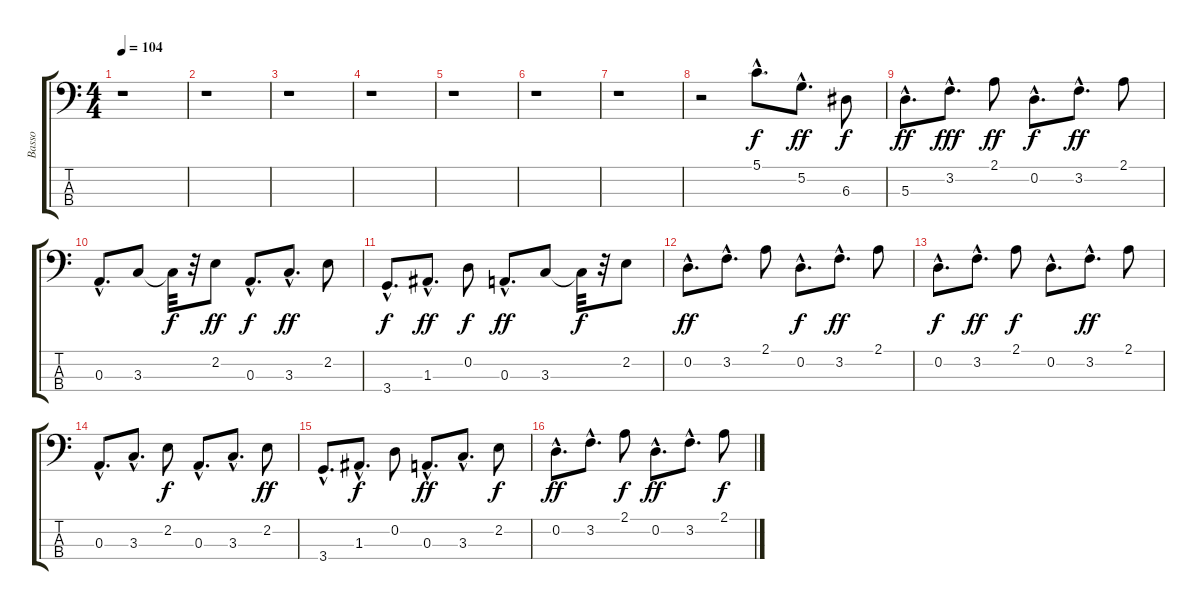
\track ("Basso" "Basso") {instrument electricbassfinger}
\staff {score tabs}
\tuning (G2 D2 A1 E1) {hide}
\ts (4 4)
\tempo 104
\clef f4
\ks c
r.1{dy f instrument electricbassfinger} |
r.1 |
r.1 |
r.1 |
r.1 |
r.1 |
r.1 |
r.2 5.1{hac}.8{d} 5.2{hac}.8{d dy ff} 6.3.8{dy f} |
5.3{hac}.8{d dy ff} 3.2{hac}.8{d dy fff} 2.1.8{dy ff} 0.2{hac}.8{d dy f} 3.2{hac}.8{d dy ff} 2.1.8 |
0.3{hac}.8{d} 3.3.8 3.3{t}.32{dy f} r.32 2.2.8{dy ff} 0.3{hac}.8{d dy f} 3.3{hac}.8{d dy ff} 2.2.8 |
3.4{hac}.8{d dy f} 1.3{hac}.8{d dy ff} 0.2.8{dy f} 0.3{hac}.8{d dy ff} 3.3.8 3.3{t}.32{dy f} r.32 2.2.8 |
0.2{hac}.8{d dy ff} 3.2{hac}.8{d} 2.1.8 0.2{hac}.8{d dy f} 3.2{hac}.8{d dy ff} 2.1.8 |
0.2{hac}.8{d dy f} 3.2{hac}.8{d dy ff} 2.1.8{dy f} 0.2{hac}.8{d} 3.2{hac}.8{d dy ff} 2.1.8 |
0.3{hac}.8{d} 3.3{hac}.8{d} 2.2.8{dy f} 0.3{hac}.8{d} 3.3{hac}.8{d} 2.2.8{dy ff} |
3.4{hac}.8{d} 1.3{hac}.8{d dy f} 0.2.8 0.3{hac}.8{d dy ff} 3.3{hac}.8{d} 2.2.8{dy f} |
0.2{hac}.8{d dy ff} 3.2{hac}.8{d} 2.1.8{dy f} 0.2{hac}.8{d dy ff} 3.2{hac}.8{d} 2.1.8{dy f}
